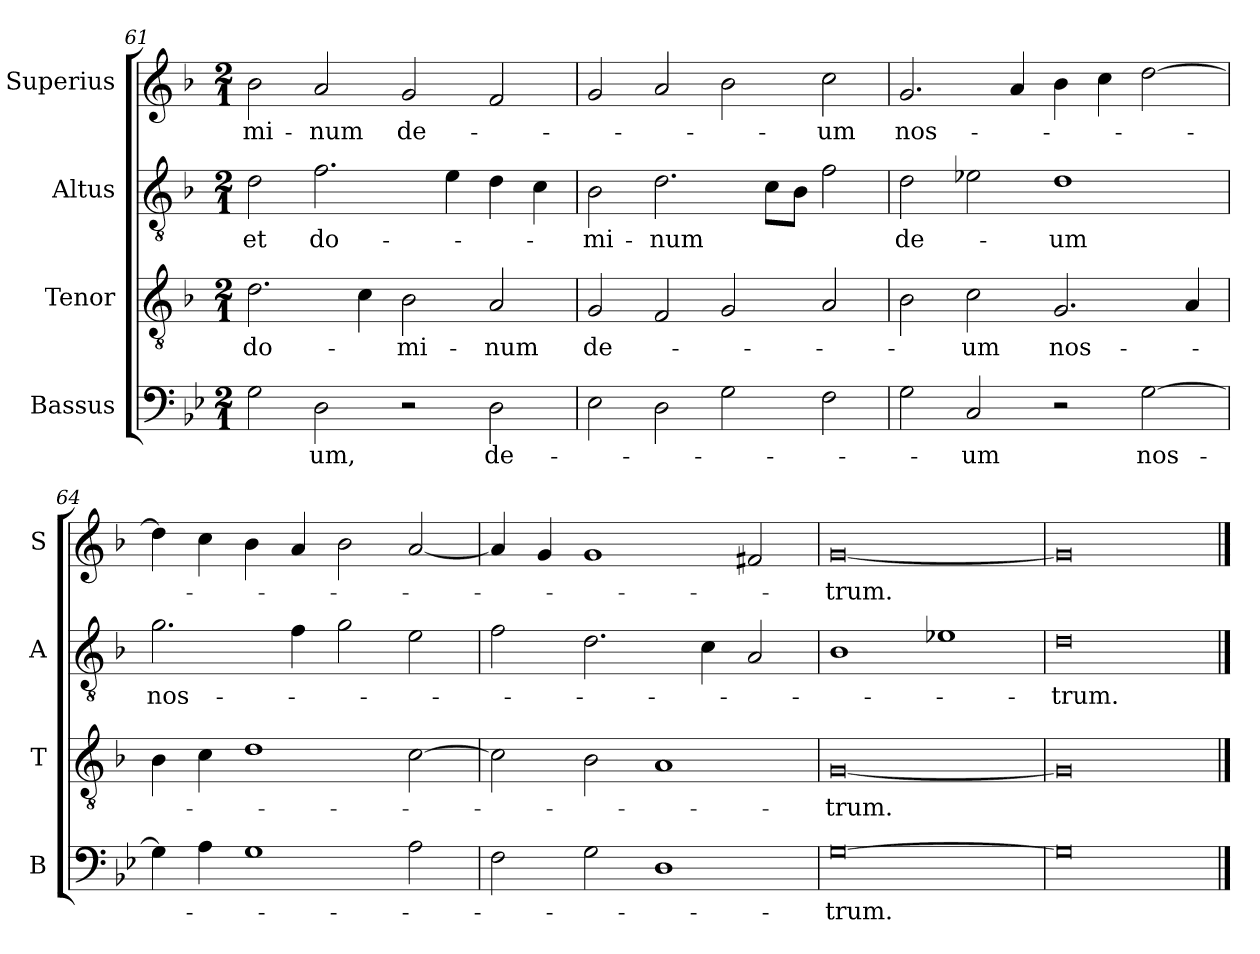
**kern	**text	**kern	**text	**kern	**text	**kern	**text
*part4	*part4	*part3	*part3	*part2	*part2	*part1	*part1
*staff4	*staff4	*staff3	*staff3	*staff2	*staff2	*staff1	*staff1
*I"Bassus	*	*I"Tenor	*	*I"Altus	*	*I"Superius	*
*I'B	*	*I'T	*	*I'A	*	*I'S	*
*clefF4	*	*clefGv2	*	*clefGv2	*	*clefG2	*
*k[b-e-]	*	*k[b-]	*	*k[b-]	*	*k[b-]	*
*M2/1	*	*M2/1	*	*M2/1	*	*M2/1	*
=61	=61	=61	=61	=61	=61	=61	=61
2G	.	2.d	do-	2d	et	2b-	-mi-
2D	-um,	.	.	2.f	do-	2a	-num
.	.	4c	.	.	.	.	.
2r	.	2B-	-mi-	.	.	2g	de-
.	.	.	.	4e	.	.	.
2D	de-	2A	-num	4d	.	2f	.
.	.	.	.	4c	.	.	.
=62	=62	=62	=62	=62	=62	=62	=62
2E-	.	2G	de-	2B-	-mi-	2g	.
2D	.	2F	.	2.d	-num	2a	.
2G	.	2G	.	.	.	2b-	.
.	.	.	.	8cL	.	.	.
.	.	.	.	8B-J	.	.	.
2F	.	2A	.	2f	.	2cc	-um
=63	=63	=63	=63	=63	=63	=63	=63
2G	.	2B-	.	2d	de-	2.g	nos-
2C	-um	2c	-um	2e-X	.	.	.
.	.	.	.	.	.	4a	.
2r	.	2.G	nos-	1d	-um	4b-	.
.	.	.	.	.	.	4cc	.
[2G	nos-	.	.	.	.	[2dd	.
.	.	4A	.	.	.	.	.
=64	=64	=64	=64	=64	=64	=64	=64
4G]	.	4B-	.	2.g	nos-	4dd]	.
4A	.	4c	.	.	.	4cc	.
1G	.	1d	.	.	.	4b-	.
.	.	.	.	4f	.	4a	.
.	.	.	.	2g	.	2b-	.
2A	.	[2c	.	2e	.	[2a	.
=65	=65	=65	=65	=65	=65	=65	=65
2F	.	2c]	.	2f	.	4a]	.
.	.	.	.	.	.	4g	.
2G	.	2B-	.	2.d	.	1g	.
1D	.	1A	.	.	.	.	.
.	.	.	.	4c	.	.	.
.	.	.	.	2A	.	2f#X	.
=66	=66	=66	=66	=66	=66	=66	=66
[0G	-trum.	[0G	-trum.	1B-	.	[0g	-trum.
.	.	.	.	1e-X	.	.	.
=67	=67	=67	=67	=67	=67	=67	=67
0G]	.	0G]	.	0d	-trum.	0g]	.
==	==	==	==	==	==	==	==
*-	*-	*-	*-	*-	*-	*-	*-
